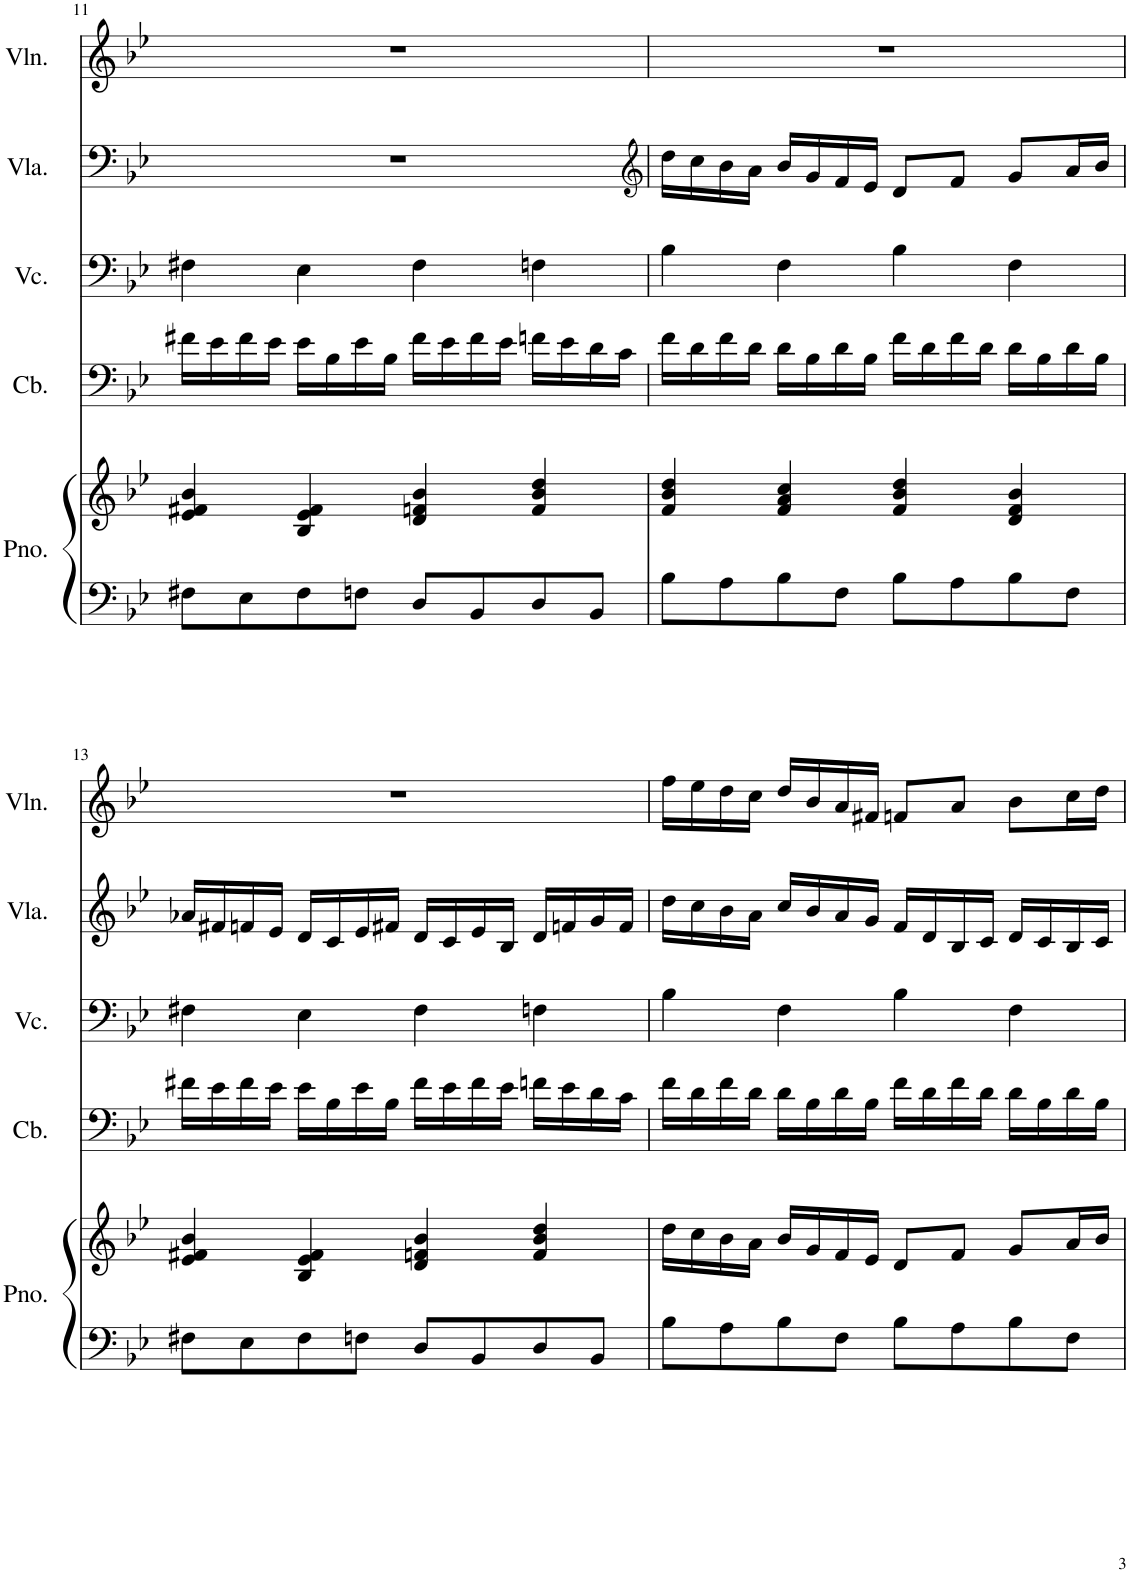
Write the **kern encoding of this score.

**kern	**kern	**kern	**kern	**kern	**kern
*part5	*part5	*part4	*part3	*part2	*part1
*staff6	*staff5	*staff4	*staff3	*staff2	*staff1
*I"Piano, Piano	*	*I"Contrabass	*I"Violoncello	*I"Viola	*I"Violin
*I'Pno.	*	*I'Cb.	*I'Vc.	*I'Vla.	*I'Vln.
!!LO:PB:g=z
*clefF4	*clefG2	*clefF4	*clefF4	*clefF4	*clefG2
*	*	*Trd7c12	*	*	*
*k[b-e-]	*k[b-e-]	*k[b-e-]	*k[b-e-]	*k[b-e-]	*k[b-e-]
*M4/4	*M4/4	*M4/4	*M4/4	*M4/4	*M4/4
=11	=11	=11	=11	=11	=11
8F#X\L	4e-/ 4f#X/ 4b-/	16f#X\LL	4F#X\	1r	1r
.	.	16e-\	.	.	.
8E-\	.	16f#\	.	.	.
.	.	16e-\JJ	.	.	.
8F#\	4B-/ 4e-/ 4f#/	16e-\LL	4E-\	.	.
.	.	16B-\	.	.	.
8Fn\J	.	16e-\	.	.	.
.	.	16B-\JJ	.	.	.
8D/L	4d/ 4fn/ 4b-/	16f#\LL	4F#\	.	.
.	.	16e-\	.	.	.
8BB-/	.	16f#\	.	.	.
.	.	16e-\JJ	.	.	.
8D/	4f/ 4b-/ 4dd/	16fn\LL	4Fn\	.	.
.	.	16e-\	.	.	.
8BB-/J	.	16d\	.	.	.
.	.	16c\JJ	.	.	.
=12	=12	=12	=12	=12	=12
*	*	*	*	*clefG2	*
8B-\L	4f/ 4b-/ 4dd/	16f\LL	4B-\	16dd\LL	1r
.	.	16d\	.	16cc\	.
8A\	.	16f\	.	16b-\	.
.	.	16d\JJ	.	16a\JJ	.
8B-\	4f/ 4a/ 4cc/	16d\LL	4F\	16b-/LL	.
.	.	16B-\	.	16g/	.
8F\J	.	16d\	.	16f/	.
.	.	16B-\JJ	.	16e-/JJ	.
8B-\L	4f/ 4b-/ 4dd/	16f\LL	4B-\	8d/L	.
.	.	16d\	.	.	.
8A\	.	16f\	.	8f/J	.
.	.	16d\JJ	.	.	.
8B-\	4d/ 4f/ 4b-/	16d\LL	4F\	8g/L	.
.	.	16B-\	.	.	.
8F\J	.	16d\	.	16a/L	.
.	.	16B-\JJ	.	16b-/JJ	.
!!LO:LB:g=z
=13	=13	=13	=13	=13	=13
8F#X\L	4e-/ 4f#X/ 4b-/	16f#X\LL	4F#X\	16a-X/LL	1r
.	.	16e-\	.	16f#X/	.
8E-\	.	16f#\	.	16fn/	.
.	.	16e-\JJ	.	16e-/JJ	.
8F#\	4B-/ 4e-/ 4f#/	16e-\LL	4E-\	16d/LL	.
.	.	16B-\	.	16c/	.
8Fn\J	.	16e-\	.	16e-/	.
.	.	16B-\JJ	.	16f#X/JJ	.
8D/L	4d/ 4fn/ 4b-/	16f#\LL	4F#\	16d/LL	.
.	.	16e-\	.	16c/	.
8BB-/	.	16f#\	.	16e-/	.
.	.	16e-\JJ	.	16B-/JJ	.
8D/	4f/ 4b-/ 4dd/	16fn\LL	4Fn\	16d/LL	.
.	.	16e-\	.	16fn/	.
8BB-/J	.	16d\	.	16g/	.
.	.	16c\JJ	.	16f/JJ	.
=14	=14	=14	=14	=14	=14
8B-\L	16dd\LL	16f\LL	4B-\	16dd\LL	16ff\LL
.	16cc\	16d\	.	16cc\	16ee-\
8A\	16b-\	16f\	.	16b-\	16dd\
.	16a\JJ	16d\JJ	.	16a\JJ	16cc\JJ
8B-\	16b-/LL	16d\LL	4F\	16cc/LL	16dd/LL
.	16g/	16B-\	.	16b-/	16b-/
8F\J	16f/	16d\	.	16a/	16a/
.	16e-/JJ	16B-\JJ	.	16g/JJ	16f#X/JJ
8B-\L	8d/L	16f\LL	4B-\	16f/LL	8fn/L
.	.	16d\	.	16d/	.
8A\	8f/J	16f\	.	16B-/	8a/J
.	.	16d\JJ	.	16c/JJ	.
8B-\	8g/L	16d\LL	4F\	16d/LL	8b-\L
.	.	16B-\	.	16c/	.
8F\J	16a/L	16d\	.	16B-/	16cc\L
.	16b-/JJ	16B-\JJ	.	16c/JJ	16dd\JJ
=	=	=	=	=	=
*-	*-	*-	*-	*-	*-
